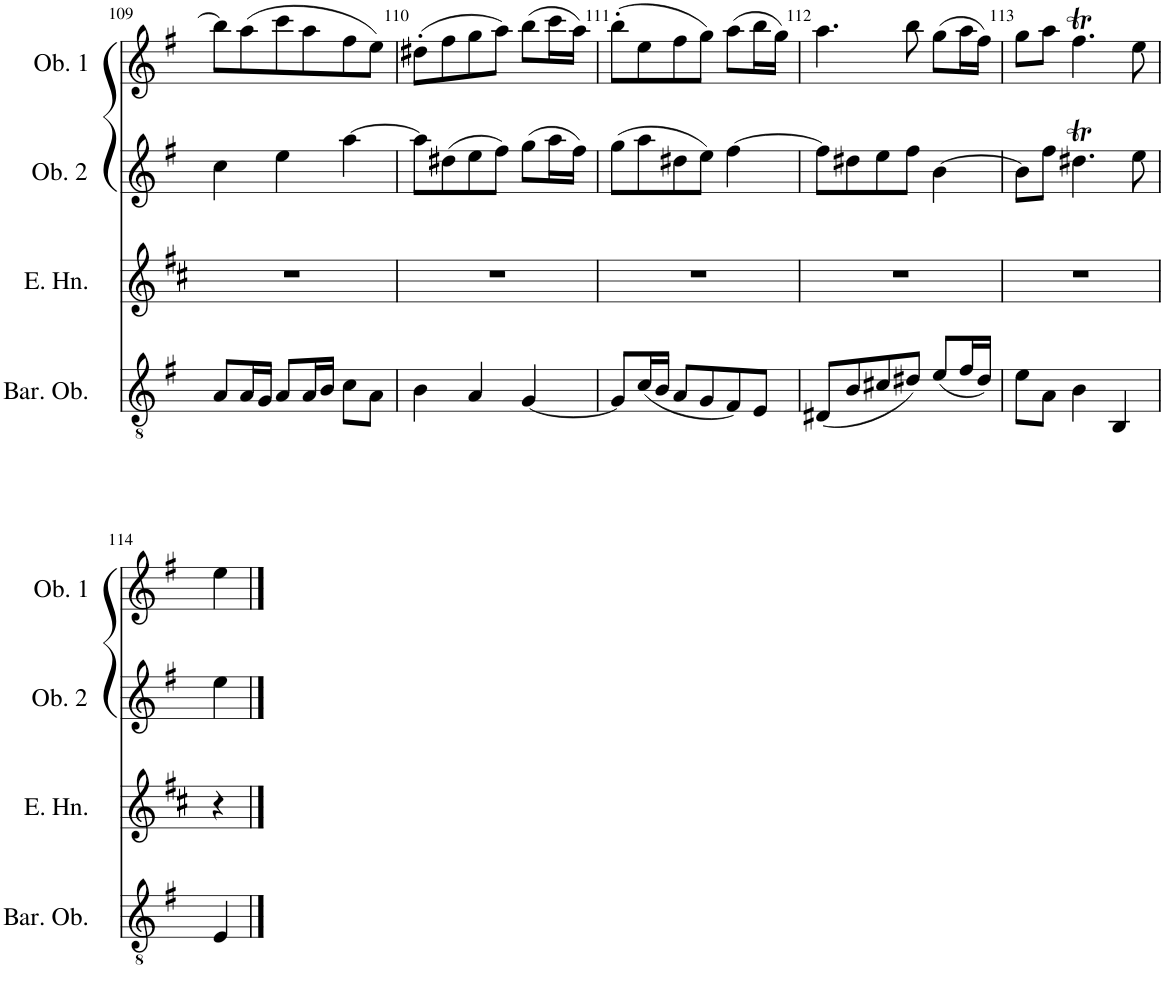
**kern	**kern	**kern	**kern
*part4	*part3	*part2	*part1
*staff4	*staff3	*staff2	*staff1
*I"Baritone Oboe	*I"English Horn	*I"Oboe 2	*I"Oboe 1
*I'Bar. Ob.	*I'E. Hn.	*I'Ob. 2	*I'Ob. 1
!!LO:PB:g=z
*clefGv2	*clefG2	*clefG2	*clefG2
*	*Trd4c7	*	*
*k[f#]	*k[f#c#]	*k[f#]	*k[f#]
*M3/4	*M3/4	*M3/4	*M3/4
=109	=109	=109	=109
8A/L	2.r	4cc\	8bb\L]
16A/L	.	.	(8aa\
16G/JJ	.	.	.
8A/L	.	4ee\	8ccc\
16A/L	.	.	8aa\
16B/JJ	.	.	.
8c\L	.	[4aa\	8ff#\
8A\J	.	.	8ee\J)
=110	=110	=110	=110
4B\	2.r	8aa\L]	(8dd#X'\L
.	.	(8dd#X\	8ff#\
4A/	.	8ee\	8gg\
.	.	8ff#\J)	8aa\J)
[4G/	.	(8gg\L	(8bb\L
.	.	16aa\L	16ccc\L
.	.	16ff#\JJ)	16aa\JJ)
=111	=111	=111	=111
8G/L]	2.r	(8gg\L	(8bb'\L
(16c/L	.	8aa\	8ee\
16B/JJ	.	.	.
8A/L	.	8dd#X\	8ff#\
8G/	.	8ee\J)	8gg\J)
8F#/)	.	[4ff#\	(8aa\L
8E/J	.	.	16bb\L
.	.	.	16gg\JJ)
=112	=112	=112	=112
(8D#X/L	2.r	8ff#\L]	4.aa\
8B/	.	8dd#X\	.
8c#X/	.	8ee\	.
8d#X/J)	.	8ff#\J	8bb\
(8e/L	.	[4b\	(8gg\L
16f#/L	.	.	16aa\L
16d#/JJ)	.	.	16ff#\JJ)
=113	=113	=113	=113
8e\L	2.r	8b\L]	8gg\L
8A\J	.	8ff#\J	8aa\J
4B\	.	4.dd#Xt\	4.ff#t\
4BB/	.	.	.
.	.	8ee\	8ee\
!!LO:LB:g=z
=114	=114	=114	=114
4E/	4r	4ee\	4ee\
==	==	==	==
*-	*-	*-	*-
